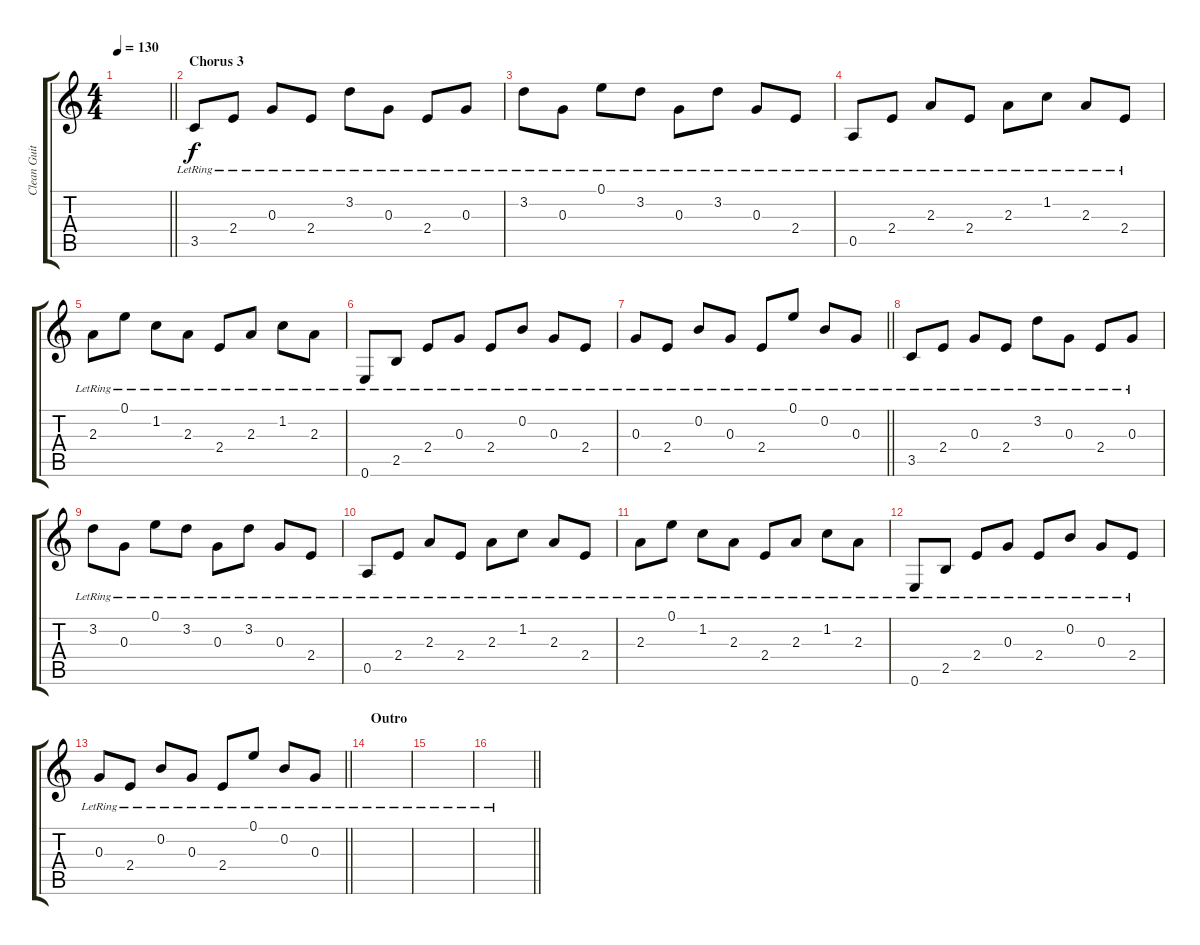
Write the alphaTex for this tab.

\track ("Clean Guitar" "Clean Guit") {instrument electricguitarclean}
\staff {score tabs}
\tuning (E4 B3 G3 D3 A2 E2) {hide}
\ts (4 4)
\tempo 130
\clef g2
\barLineRight lightlight
\ks c
|
\section ("" "Chorus 3")
3.5{lr}.8 2.4{lr}.8 0.3{lr}.8 2.4{lr}.8 3.2{lr}.8 0.3{lr}.8 2.4{lr}.8 0.3{lr}.8 |
3.2{lr}.8 0.3{lr}.8 0.1{lr}.8 3.2{lr}.8 0.3{lr}.8 3.2{lr}.8 0.3{lr}.8 2.4{lr}.8 |
0.5{lr}.8 2.4{lr}.8 2.3{lr}.8 2.4{lr}.8 2.3{lr}.8 1.2{lr}.8 2.3{lr}.8 2.4{lr}.8 |
2.3{lr}.8 0.1{lr}.8 1.2{lr}.8 2.3{lr}.8 2.4{lr}.8 2.3{lr}.8 1.2{lr}.8 2.3{lr}.8 |
0.6{lr}.8 2.5{lr}.8 2.4{lr}.8 0.3{lr}.8 2.4{lr}.8 0.2{lr}.8 0.3{lr}.8 2.4{lr}.8 |
\barLineRight lightlight
0.3{lr}.8 2.4{lr}.8 0.2{lr}.8 0.3{lr}.8 2.4{lr}.8 0.1{lr}.8 0.2{lr}.8 0.3{lr}.8 |
3.5{lr}.8 2.4{lr}.8 0.3{lr}.8 2.4{lr}.8 3.2{lr}.8 0.3{lr}.8 2.4{lr}.8 0.3{lr}.8 |
3.2{lr}.8 0.3{lr}.8 0.1{lr}.8 3.2{lr}.8 0.3{lr}.8 3.2{lr}.8 0.3{lr}.8 2.4{lr}.8 |
0.5{lr}.8 2.4{lr}.8 2.3{lr}.8 2.4{lr}.8 2.3{lr}.8 1.2{lr}.8 2.3{lr}.8 2.4{lr}.8 |
2.3{lr}.8 0.1{lr}.8 1.2{lr}.8 2.3{lr}.8 2.4{lr}.8 2.3{lr}.8 1.2{lr}.8 2.3{lr}.8 |
0.6{lr}.8 2.5{lr}.8 2.4{lr}.8 0.3{lr}.8 2.4{lr}.8 0.2{lr}.8 0.3{lr}.8 2.4{lr}.8 |
\barLineRight lightlight
0.3{lr}.8 2.4{lr}.8 0.2{lr}.8 0.3{lr}.8 2.4{lr}.8 0.1{lr}.8 0.2{lr}.8 0.3{lr}.8 |
\section ("" "Outro")
|
|
\barLineRight lightlight
